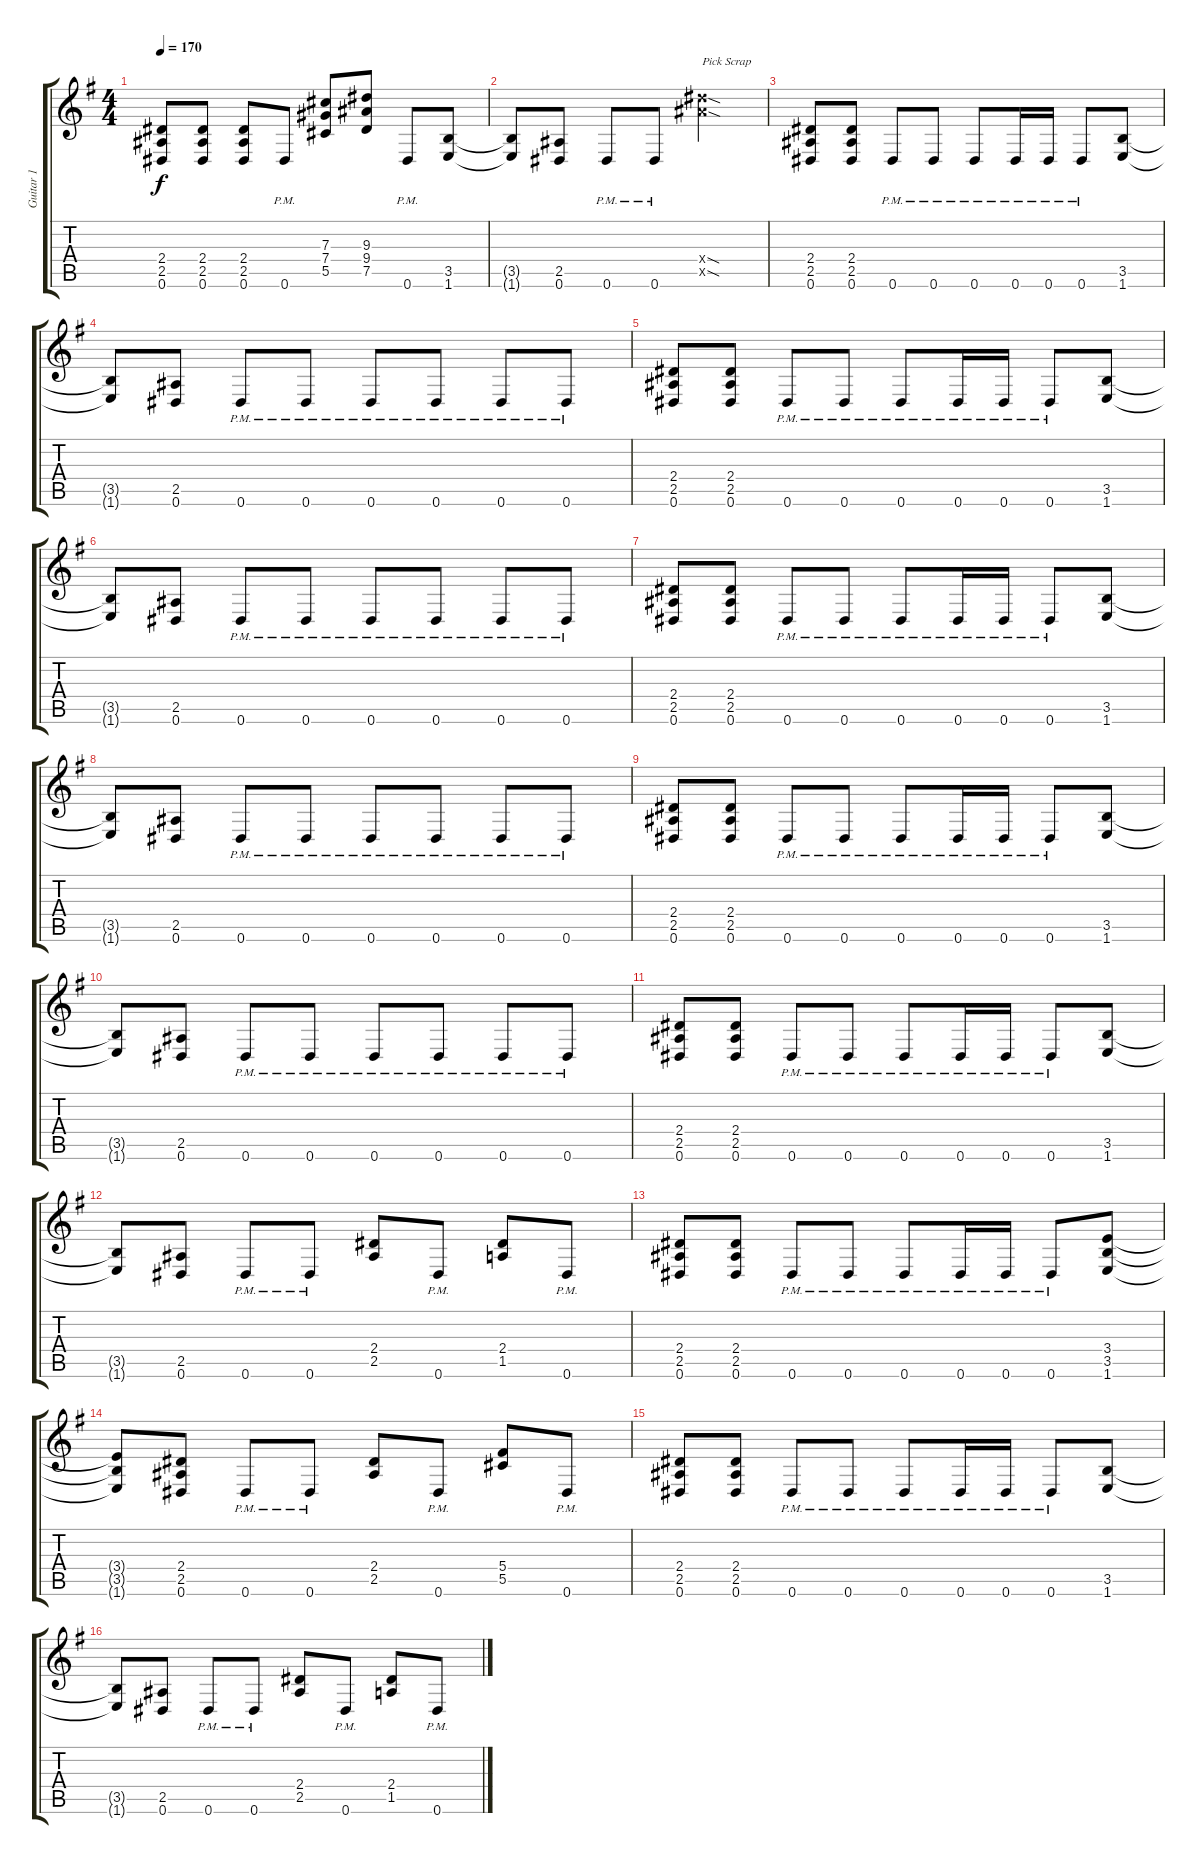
\track ("Guitar 1" "Guitar 1") {instrument distortionguitar}
\staff {score tabs}
\tuning (Eb4 Bb3 Gb3 Db3 Ab2 Eb2) {hide}
\ts (4 4)
\tempo 170
\clef g2
\ks g
(2.4 2.5 0.6).8{dy f} (2.4 2.5 0.6).8 (2.4 2.5 0.6).8 0.6{pm}.8 (7.3 7.4 5.5).8 (9.3 9.4 7.5).8 0.6{pm}.8 (3.5 1.6).8 |
(3.5{t} 1.6{t}).8 (2.5 0.6).8 0.6{pm}.8 0.6{pm}.8 (14.4{sod x} 14.5{sod x}).2{txt "Pick Scrap"} |
(2.4 2.5 0.6).8 (2.4 2.5 0.6).8 0.6{pm}.8 0.6{pm}.8 0.6{pm}.8 0.6{pm}.16 0.6{pm}.16 0.6{pm}.8 (3.5 1.6).8 |
(3.5{t} 1.6{t}).8 (2.5 0.6).8 0.6{pm}.8 0.6{pm}.8 0.6{pm}.8 0.6{pm}.8 0.6{pm}.8 0.6{pm}.8 |
(2.4 2.5 0.6).8 (2.4 2.5 0.6).8 0.6{pm}.8 0.6{pm}.8 0.6{pm}.8 0.6{pm}.16 0.6{pm}.16 0.6{pm}.8 (3.5 1.6).8 |
(3.5{t} 1.6{t}).8 (2.5 0.6).8 0.6{pm}.8 0.6{pm}.8 0.6{pm}.8 0.6{pm}.8 0.6{pm}.8 0.6{pm}.8 |
(2.4 2.5 0.6).8 (2.4 2.5 0.6).8 0.6{pm}.8 0.6{pm}.8 0.6{pm}.8 0.6{pm}.16 0.6{pm}.16 0.6{pm}.8 (3.5 1.6).8 |
(3.5{t} 1.6{t}).8 (2.5 0.6).8 0.6{pm}.8 0.6{pm}.8 0.6{pm}.8 0.6{pm}.8 0.6{pm}.8 0.6{pm}.8 |
(2.4 2.5 0.6).8 (2.4 2.5 0.6).8 0.6{pm}.8 0.6{pm}.8 0.6{pm}.8 0.6{pm}.16 0.6{pm}.16 0.6{pm}.8 (3.5 1.6).8 |
(3.5{t} 1.6{t}).8 (2.5 0.6).8 0.6{pm}.8 0.6{pm}.8 0.6{pm}.8 0.6{pm}.8 0.6{pm}.8 0.6{pm}.8 |
(2.4 2.5 0.6).8 (2.4 2.5 0.6).8 0.6{pm}.8 0.6{pm}.8 0.6{pm}.8 0.6{pm}.16 0.6{pm}.16 0.6{pm}.8 (3.5 1.6).8 |
(3.5{t} 1.6{t}).8 (2.5 0.6).8 0.6{pm}.8 0.6{pm}.8 (2.4 2.5).8 0.6{pm}.8 (2.4 1.5).8 0.6{pm}.8 |
(2.4 2.5 0.6).8 (2.4 2.5 0.6).8 0.6{pm}.8 0.6{pm}.8 0.6{pm}.8 0.6{pm}.16 0.6{pm}.16 0.6{pm}.8 (3.4 3.5 1.6).8 |
(3.4{t} 3.5{t} 1.6{t}).8 (2.4 2.5 0.6).8 0.6{pm}.8 0.6{pm}.8 (2.4 2.5).8 0.6{pm}.8 (5.4 5.5).8 0.6{pm}.8 |
(2.4 2.5 0.6).8 (2.4 2.5 0.6).8 0.6{pm}.8 0.6{pm}.8 0.6{pm}.8 0.6{pm}.16 0.6{pm}.16 0.6{pm}.8 (3.5 1.6).8 |
(3.5{t} 1.6{t}).8 (2.5 0.6).8 0.6{pm}.8 0.6{pm}.8 (2.4 2.5).8 0.6{pm}.8 (2.4 1.5).8 0.6{pm}.8
